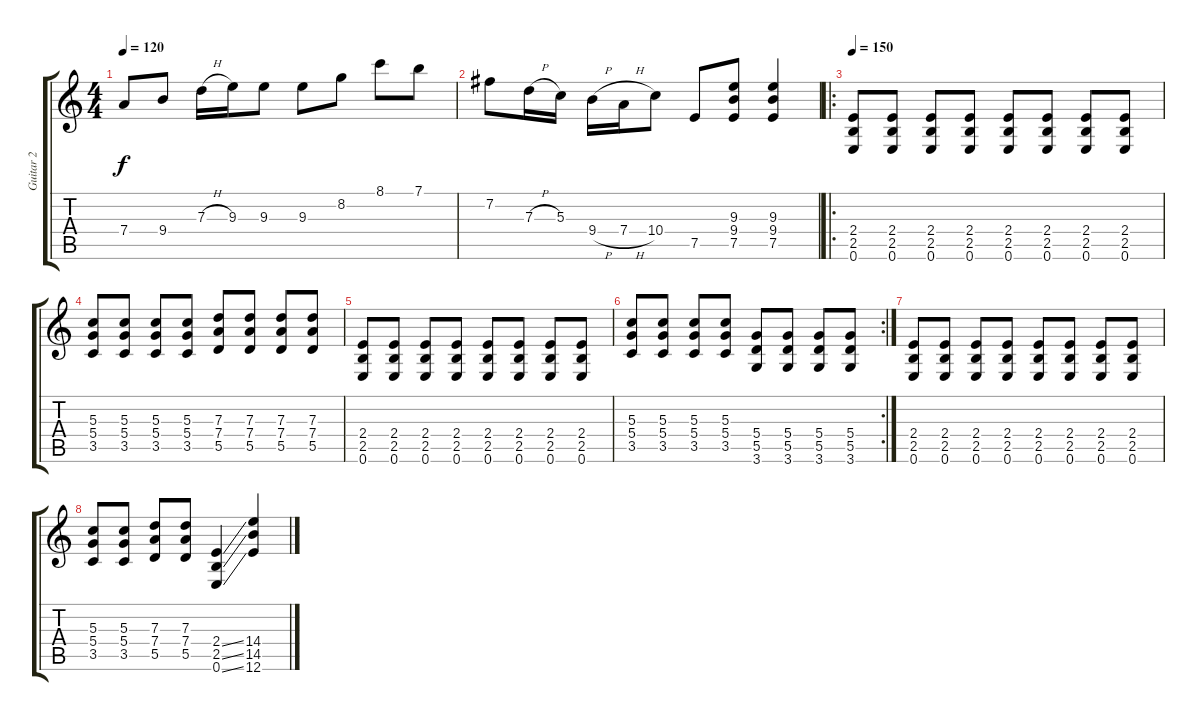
\track ("Guitar 2" "Guitar 2") {instrument distortionguitar}
\staff {score tabs}
\tuning (E4 B3 G3 D3 A2 E2) {hide}
\ts (4 4)
\tempo 120
\clef g2
\ks c
7.4.8{dy f} 9.4.8 7.3{h}.16 9.3.16 9.3.8 9.3.8 8.2.8 8.1.8 7.1.8 |
7.2.8 7.3{h}.16 5.3.16 9.4{h}.16 7.4{h}.16 10.4.8 7.5.8 (9.3 9.4 7.5).8 (9.3 9.4 7.5).4 |
\ro
\tempo 150
(2.4 2.5 0.6).8 (2.4 2.5 0.6).8 (2.4 2.5 0.6).8 (2.4 2.5 0.6).8 (2.4 2.5 0.6).8 (2.4 2.5 0.6).8 (2.4 2.5 0.6).8 (2.4 2.5 0.6).8 |
(5.3 5.4 3.5).8 (5.3 5.4 3.5).8 (5.3 5.4 3.5).8 (5.3 5.4 3.5).8 (7.3 7.4 5.5).8 (7.3 7.4 5.5).8 (7.3 7.4 5.5).8 (7.3 7.4 5.5).8 |
(2.4 2.5 0.6).8 (2.4 2.5 0.6).8 (2.4 2.5 0.6).8 (2.4 2.5 0.6).8 (2.4 2.5 0.6).8 (2.4 2.5 0.6).8 (2.4 2.5 0.6).8 (2.4 2.5 0.6).8 |
\rc 2
(5.3 5.4 3.5).8 (5.3 5.4 3.5).8 (5.3 5.4 3.5).8 (5.3 5.4 3.5).8 (5.4 5.5 3.6).8 (5.4 5.5 3.6).8 (5.4 5.5 3.6).8 (5.4 5.5 3.6).8 |
(2.4 2.5 0.6).8 (2.4 2.5 0.6).8 (2.4 2.5 0.6).8 (2.4 2.5 0.6).8 (2.4 2.5 0.6).8 (2.4 2.5 0.6).8 (2.4 2.5 0.6).8 (2.4 2.5 0.6).8 |
(5.3 5.4 3.5).8 (5.3 5.4 3.5).8 (7.3 7.4 5.5).8 (7.3 7.4 5.5).8 (2.4{ss} 2.5{ss} 0.6{ss}).4 (14.4 14.5 12.6).4
